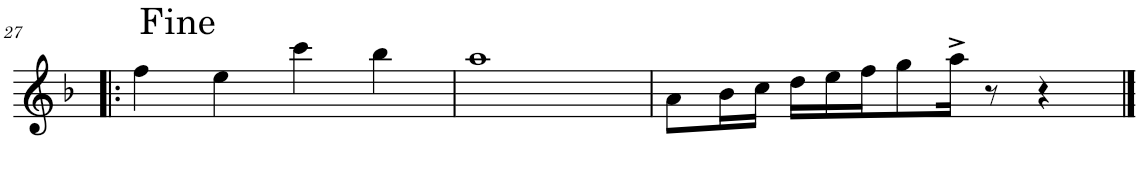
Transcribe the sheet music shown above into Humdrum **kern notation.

**kern
*part1
*staff1
*I"Akkordeon
*I'Akk.
!!LO:PB:g=z
*clefG2
*k[b-]
*M4/4
*met(c)
=27!|:
4ff\
4ee\
4ccc\
4bb-\
=28
1aa
=29
8a\L
16b-\L
16cc\JJ
16dd\LL
16ee\
16ff\J
8gg\
16aa^\Jk
8r
4r
==
*-
